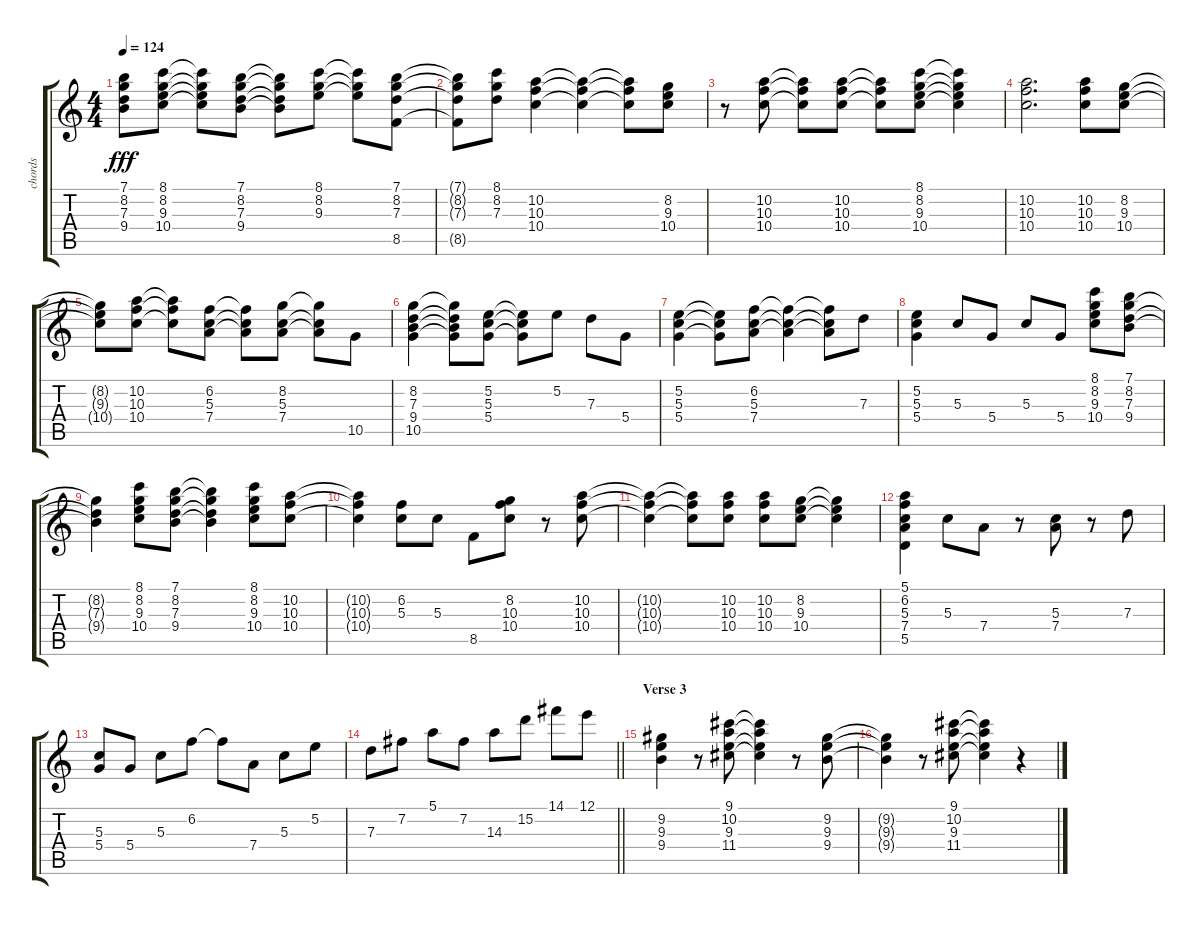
\track ("chords" "chords") {instrument electricguitarjazz}
\staff {score tabs}
\tuning (E4 B3 G3 D3 A2 E2) {hide}
\ts (4 4)
\tempo 124
\clef g2
\ks c
(7.1{t} 8.2{t} 7.3{t} 9.4{t}).8{dy fff} (8.1 8.2 9.3 10.4).8 (8.1{t} 8.2{t} 9.3{t} 10.4{t}).8 (7.1 8.2 7.3 9.4).8 (7.1{t} 8.2{t} 7.3{t} 9.4{t}).8 (8.1 8.2 9.3).8 (8.1{t} 8.2{t} 9.3{t}).8 (7.1 8.2 7.3 8.5).8 |
(7.1{t} 8.2{t} 7.3{t} 8.5{t}).8 (8.1 8.2 7.3).8 (10.2 10.3 10.4).4 (10.2{t} 10.3{t} 10.4{t}).4 (10.2{t} 10.3{t} 10.4{t}).8 (8.2 9.3 10.4).8 |
r.8 (10.2 10.3 10.4).8 (10.2{t} 10.3{t} 10.4{t}).8 (10.2 10.3 10.4).8 (10.2{t} 10.3{t} 10.4{t}).8 (8.1 8.2 9.3 10.4).8 (8.1{t} 8.2{t} 9.3{t} 10.4{t}).4 |
(10.2 10.3 10.4).2{d} (10.2 10.3 10.4).8 (8.2 9.3 10.4).8 |
(8.2{t} 9.3{t} 10.4{t}).8 (10.2 10.3 10.4).8 (10.2{t} 10.3{t} 10.4{t}).8 (6.2 5.3 7.4).8 (6.2{t} 5.3{t} 7.4{t}).8 (8.2 5.3 7.4).8 (8.2{t} 5.3{t} 7.4{t}).8 10.5.8 |
(8.2 7.3 9.4 10.5).4 (8.2{t} 7.3{t} 9.4{t} 10.5{t}).8 (5.2 5.3 5.4).8 (5.2{t} 5.3{t} 5.4{t}).8 5.2.8 7.3.8 5.4.8 |
(5.2 5.3 5.4).4 (5.2{t} 5.3{t} 5.4{t}).8 (6.2 5.3 7.4).8 (6.2{t} 5.3{t} 7.4{t}).4 (6.2{t} 5.3{t} 7.4{t}).8 7.3.8 |
(5.2 5.3 5.4).4 5.3.8 5.4.8 5.3.8 5.4.8 (8.1 8.2 9.3 10.4).8 (7.1 8.2 7.3 9.4).8 |
(8.2{t} 7.3{t} 9.4{t}).4 (8.1 8.2 9.3 10.4).8 (7.1 8.2 7.3 9.4).8 (7.1{t} 8.2{t} 7.3{t} 9.4{t}).4 (8.1 8.2 9.3 10.4).8 (10.2 10.3 10.4).8 |
(10.2{t} 10.3{t} 10.4{t}).4 (6.2 5.3).8 5.3.8 8.5.8 (8.2 10.3 10.4).8 r.8 (10.2 10.3 10.4).8 |
(10.2{t} 10.3{t} 10.4{t}).4 (10.2{t} 10.3{t} 10.4{t}).8 (10.2 10.3 10.4).8 (10.2 10.3 10.4).8 (8.2 9.3 10.4).8 (8.2{t} 9.3{t} 10.4{t}).4 |
(5.1 6.2 5.3 7.4 5.5).4 5.3.8 7.4.8 r.8 (5.3 7.4).8 r.8 7.3.8 |
(5.3 5.4).8 5.4.8 5.3.8 6.2.8 6.2{t}.8 7.4.8 5.3.8 5.2.8 |
\barLineRight lightlight
7.3.8 7.2.8 5.1.8 7.2.8 14.3.8 15.2.8 14.1.8 12.1.8 |
\section ("" "Verse 3")
(9.2 9.3 9.4).4 r.8 (9.1 10.2 9.3 11.4).8 (9.1{t} 10.2{t} 9.3{t} 11.4{t}).4 r.8 (9.2 9.3 9.4).8 |
(9.2{t} 9.3{t} 9.4{t}).4 r.8 (9.1 10.2 9.3 11.4).8 (9.1{t} 10.2{t} 9.3{t} 11.4{t}).4 r.4
